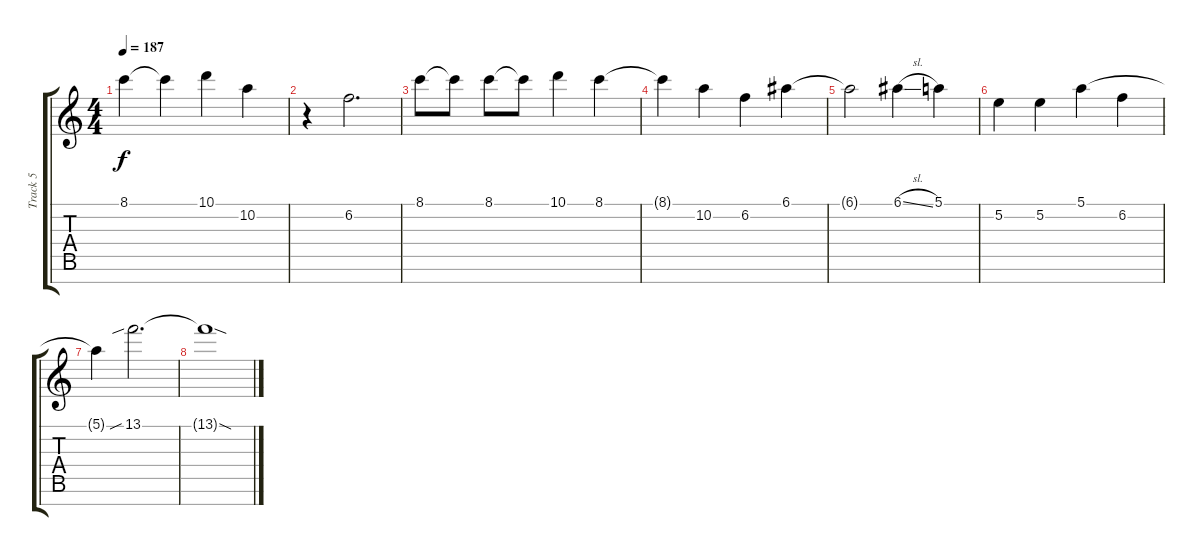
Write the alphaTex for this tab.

\track ("Track 5" "Track 5") {instrument distortionguitar}
\staff {score tabs}
\tuning (E4 B3 G3 D3 A2 E2 B1) {hide}
\ts (4 4)
\tempo 187
\clef g2
\ks c
8.1.4{dy f} 8.1{t}.4 10.1.4 10.2.4 |
r.4 6.2.2{d} |
8.1.8 8.1{t}.8 8.1.8 8.1{t}.8 10.1.4 8.1.4 |
8.1{t}.4 10.2.4 6.2.4 6.1.4 |
6.1{t}.2 6.1{sl}.4 5.1.4 |
5.2.4 5.2.4 5.1.4 6.2.4 |
5.1{t}.4 13.1{sib}.2{d} |
13.1{sod t}.1
